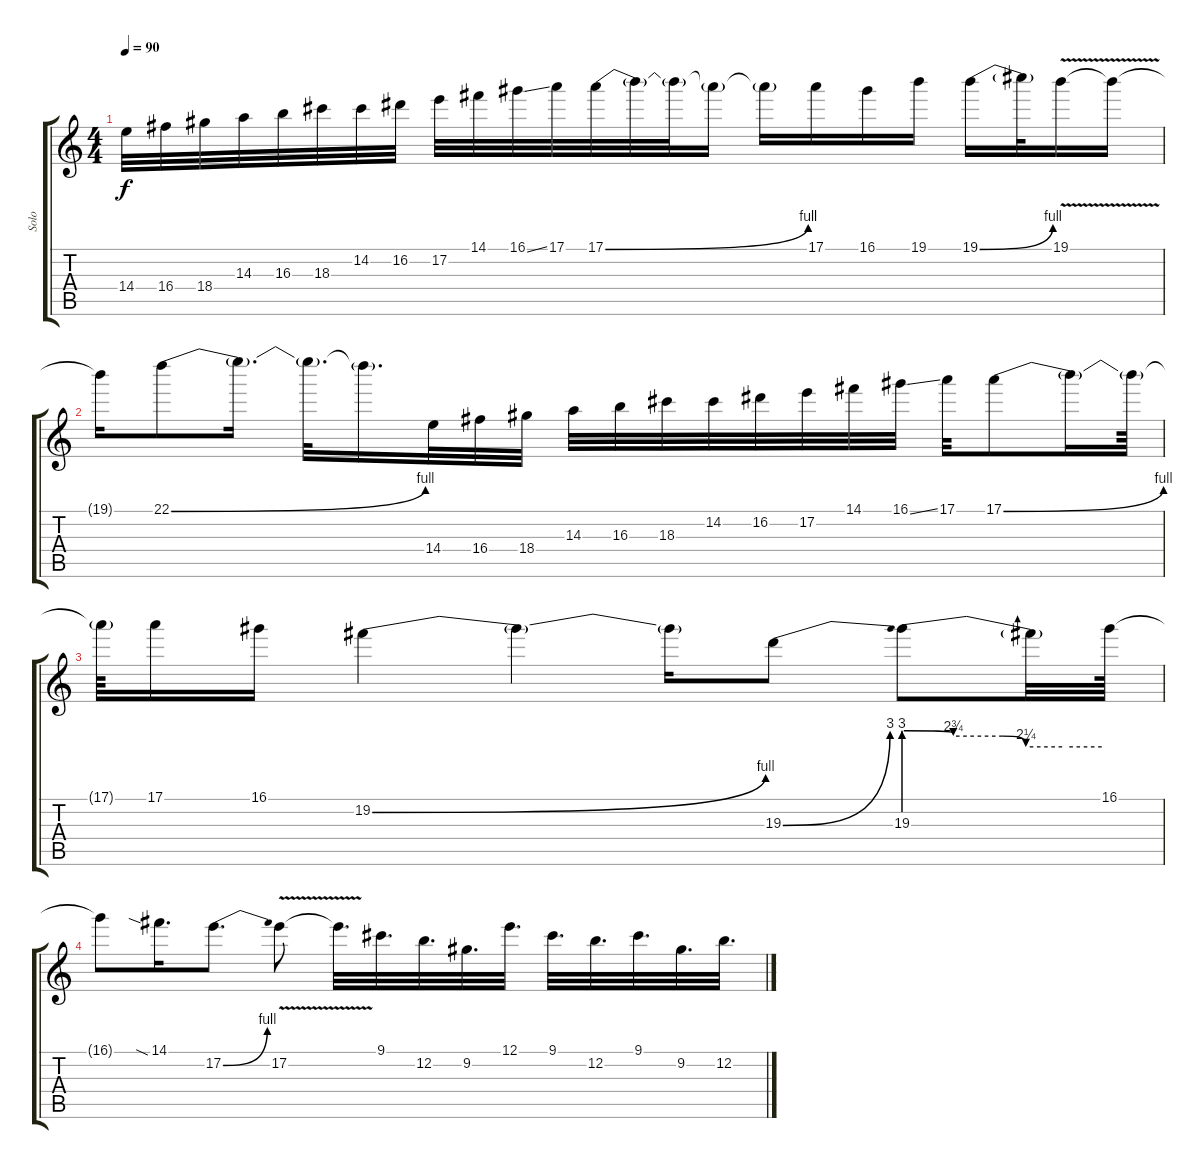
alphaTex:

\track ("Solo" "Solo") {instrument distortionguitar}
\staff {score tabs}
\tuning (E4 B3 G3 D3 A2 E2) {hide}
\ts (4 4)
\tempo 90
\clef g2
\ks c
14.4.32{dy f} 16.4.32 18.4.32 14.3.32 16.3.32 18.3.32 14.2.32 16.2.32 17.2.32 14.1.32 16.1{ss}.32 17.1.32 17.1{be (bend 0 0 60 4)}.32 17.1{t}.32 17.1{t}.32 17.1{t}.16 17.1{t}.16 17.1.16 16.1.16 19.1.16 19.1{be (bend 0 0 60 4)}.16 19.1{t}.32 19.1{v}.16 19.1{t}.16 |
19.1{t}.16 22.1{be (bend 0 0 60 4)}.8 22.1{t}.16{d} 22.1{t}.32{d} 22.1{t}.16{d} 14.4.32 16.4.32 18.4.32 14.3.32 16.3.32 18.3.32 14.2.32 16.2.32 17.2.32 14.1.32 16.1{ss}.32 17.1.32 17.1{be (bend 0 0 60 4)}.8 17.1{t}.16 17.1{t}.64 |
17.1{t}.64 17.1.16 16.1.16 19.2{be (bend 0 0 60 4)}.4 19.2{t}.4 19.2{t}.16 19.3{be (bend 0 0 60 12)}.8 19.3{be (custom 0 12 15 11 30 11 37 9 48 9 60 9)}.8 19.3{t}.32 16.1.64 |
16.1{t}.8 14.1{sia}.16{d} 17.2{be (bend 0 0 60 4)}.8{d} 17.2{v}.8 17.2{t}.32{d} 9.1.32{d} 12.2.32{d} 9.2.32{d} 12.1.32{d} 9.1.32{d} 12.2.32{d} 9.1.32{d} 9.2.32{d} 12.2.32{d}
